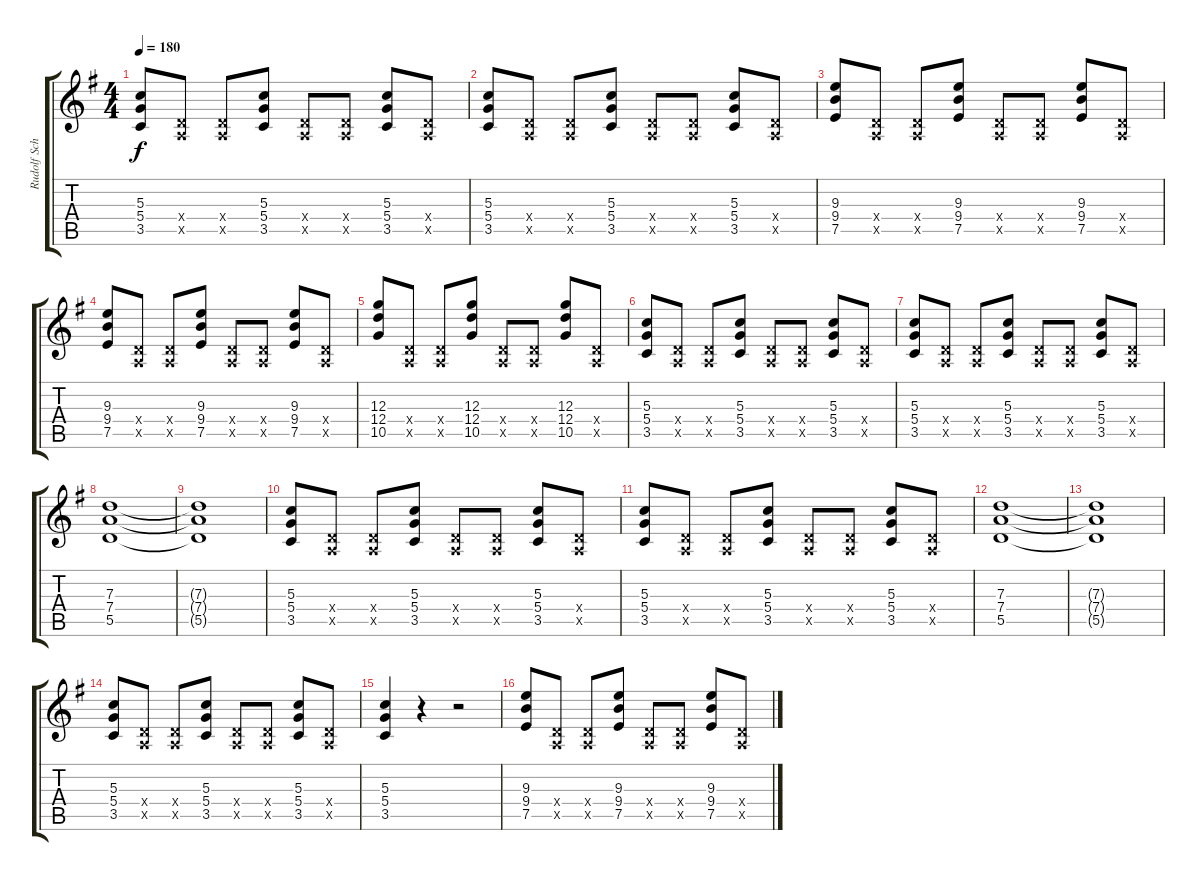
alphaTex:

\track ("Rudolf Schenker" "Rudolf Sch") {instrument overdrivenguitar}
\staff {score tabs}
\tuning (E4 B3 G3 D3 A2 E2) {hide}
\ts (4 4)
\tempo 180
\clef g2
\ks eminor
(5.3 5.4 3.5).8{dy f} (0.4{x} 0.5{x}).8 (0.4{x} 0.5{x}).8 (5.3 5.4 3.5).8 (0.4{x} 0.5{x}).8 (0.4{x} 0.5{x}).8 (5.3 5.4 3.5).8 (0.4{x} 0.5{x}).8 |
(5.3 5.4 3.5).8 (0.4{x} 0.5{x}).8 (0.4{x} 0.5{x}).8 (5.3 5.4 3.5).8 (0.4{x} 0.5{x}).8 (0.4{x} 0.5{x}).8 (5.3 5.4 3.5).8 (0.4{x} 0.5{x}).8 |
(9.3 9.4 7.5).8 (0.4{x} 0.5{x}).8 (0.4{x} 0.5{x}).8 (9.3 9.4 7.5).8 (0.4{x} 0.5{x}).8 (0.4{x} 0.5{x}).8 (9.3 9.4 7.5).8 (0.4{x} 0.5{x}).8 |
(9.3 9.4 7.5).8 (0.4{x} 0.5{x}).8 (0.4{x} 0.5{x}).8 (9.3 9.4 7.5).8 (0.4{x} 0.5{x}).8 (0.4{x} 0.5{x}).8 (9.3 9.4 7.5).8 (0.4{x} 0.5{x}).8 |
(12.3 12.4 10.5).8 (0.4{x} 0.5{x}).8 (0.4{x} 0.5{x}).8 (12.3 12.4 10.5).8 (0.4{x} 0.5{x}).8 (0.4{x} 0.5{x}).8 (12.3 12.4 10.5).8 (0.4{x} 0.5{x}).8 |
(5.3 5.4 3.5).8 (0.4{x} 0.5{x}).8 (0.4{x} 0.5{x}).8 (5.3 5.4 3.5).8 (0.4{x} 0.5{x}).8 (0.4{x} 0.5{x}).8 (5.3 5.4 3.5).8 (0.4{x} 0.5{x}).8 |
(5.3 5.4 3.5).8 (0.4{x} 0.5{x}).8 (0.4{x} 0.5{x}).8 (5.3 5.4 3.5).8 (0.4{x} 0.5{x}).8 (0.4{x} 0.5{x}).8 (5.3 5.4 3.5).8 (0.4{x} 0.5{x}).8 |
(7.3 7.4 5.5).1 |
(7.3{t} 7.4{t} 5.5{t}).1 |
(5.3 5.4 3.5).8 (0.4{x} 0.5{x}).8 (0.4{x} 0.5{x}).8 (5.3 5.4 3.5).8 (0.4{x} 0.5{x}).8 (0.4{x} 0.5{x}).8 (5.3 5.4 3.5).8 (0.4{x} 0.5{x}).8 |
(5.3 5.4 3.5).8 (0.4{x} 0.5{x}).8 (0.4{x} 0.5{x}).8 (5.3 5.4 3.5).8 (0.4{x} 0.5{x}).8 (0.4{x} 0.5{x}).8 (5.3 5.4 3.5).8 (0.4{x} 0.5{x}).8 |
(7.3 7.4 5.5).1 |
(7.3{t} 7.4{t} 5.5{t}).1 |
(5.3 5.4 3.5).8 (0.4{x} 0.5{x}).8 (0.4{x} 0.5{x}).8 (5.3 5.4 3.5).8 (0.4{x} 0.5{x}).8 (0.4{x} 0.5{x}).8 (5.3 5.4 3.5).8 (0.4{x} 0.5{x}).8 |
(5.3 5.4 3.5).4 r.4 r.2 |
(9.3 9.4 7.5).8 (0.4{x} 0.5{x}).8 (0.4{x} 0.5{x}).8 (9.3 9.4 7.5).8 (0.4{x} 0.5{x}).8 (0.4{x} 0.5{x}).8 (9.3 9.4 7.5).8 (0.4{x} 0.5{x}).8
